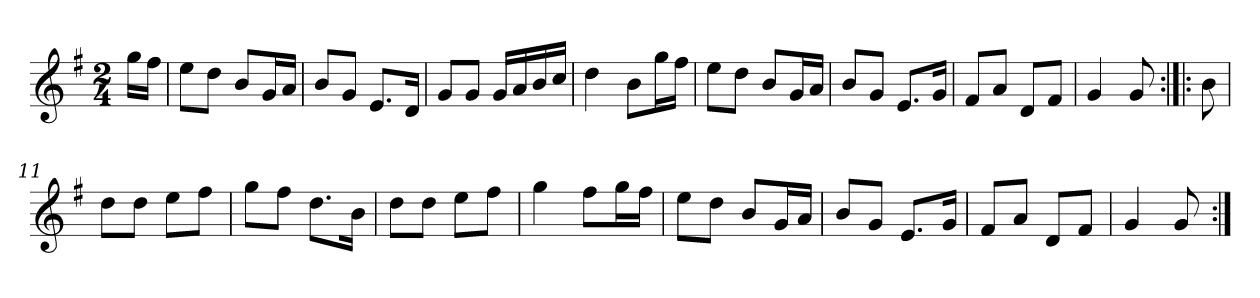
**kern
*part1
*staff1
*clefG2
*k[f#]
*G:
*M2/4
=1
16gg\LL
16ff#\JJ
=2
8ee\L
8dd\J
8b/L
16g/L
16a/JJ
=3
8b/L
8g/J
8.e/L
16d/Jk
=4
8g/L
8g/J
16g/LL
16a/
16b/
16cc/JJ
=5
4dd\
8b\L
16gg\L
16ff#\JJ
!!LO:LB:g=z
=6
8ee\L
8dd\J
8b/L
16g/L
16a/JJ
=7
8b/L
8g/J
8.e/L
16g/Jk
=8
8f#/L
8a/J
8d/L
8f#/J
=9
4g/
8g/
!!LO:LB:g=z
=10:|!|:
8b\
=11
8dd\L
8dd\J
8ee\L
8ff#\J
=12
8gg\L
8ff#\J
8.dd\L
16b\Jk
=13
8dd\L
8dd\J
8ee\L
8ff#\J
=14
4gg\
8ff#\L
16gg\L
16ff#\JJ
!!LO:LB:g=z
=15
8ee\L
8dd\J
8b/L
16g/L
16a/JJ
=16
8b/L
8g/J
8.e/L
16g/Jk
=17
8f#/L
8a/J
8d/L
8f#/J
=18
4g/
8g/
=:|!
*-
